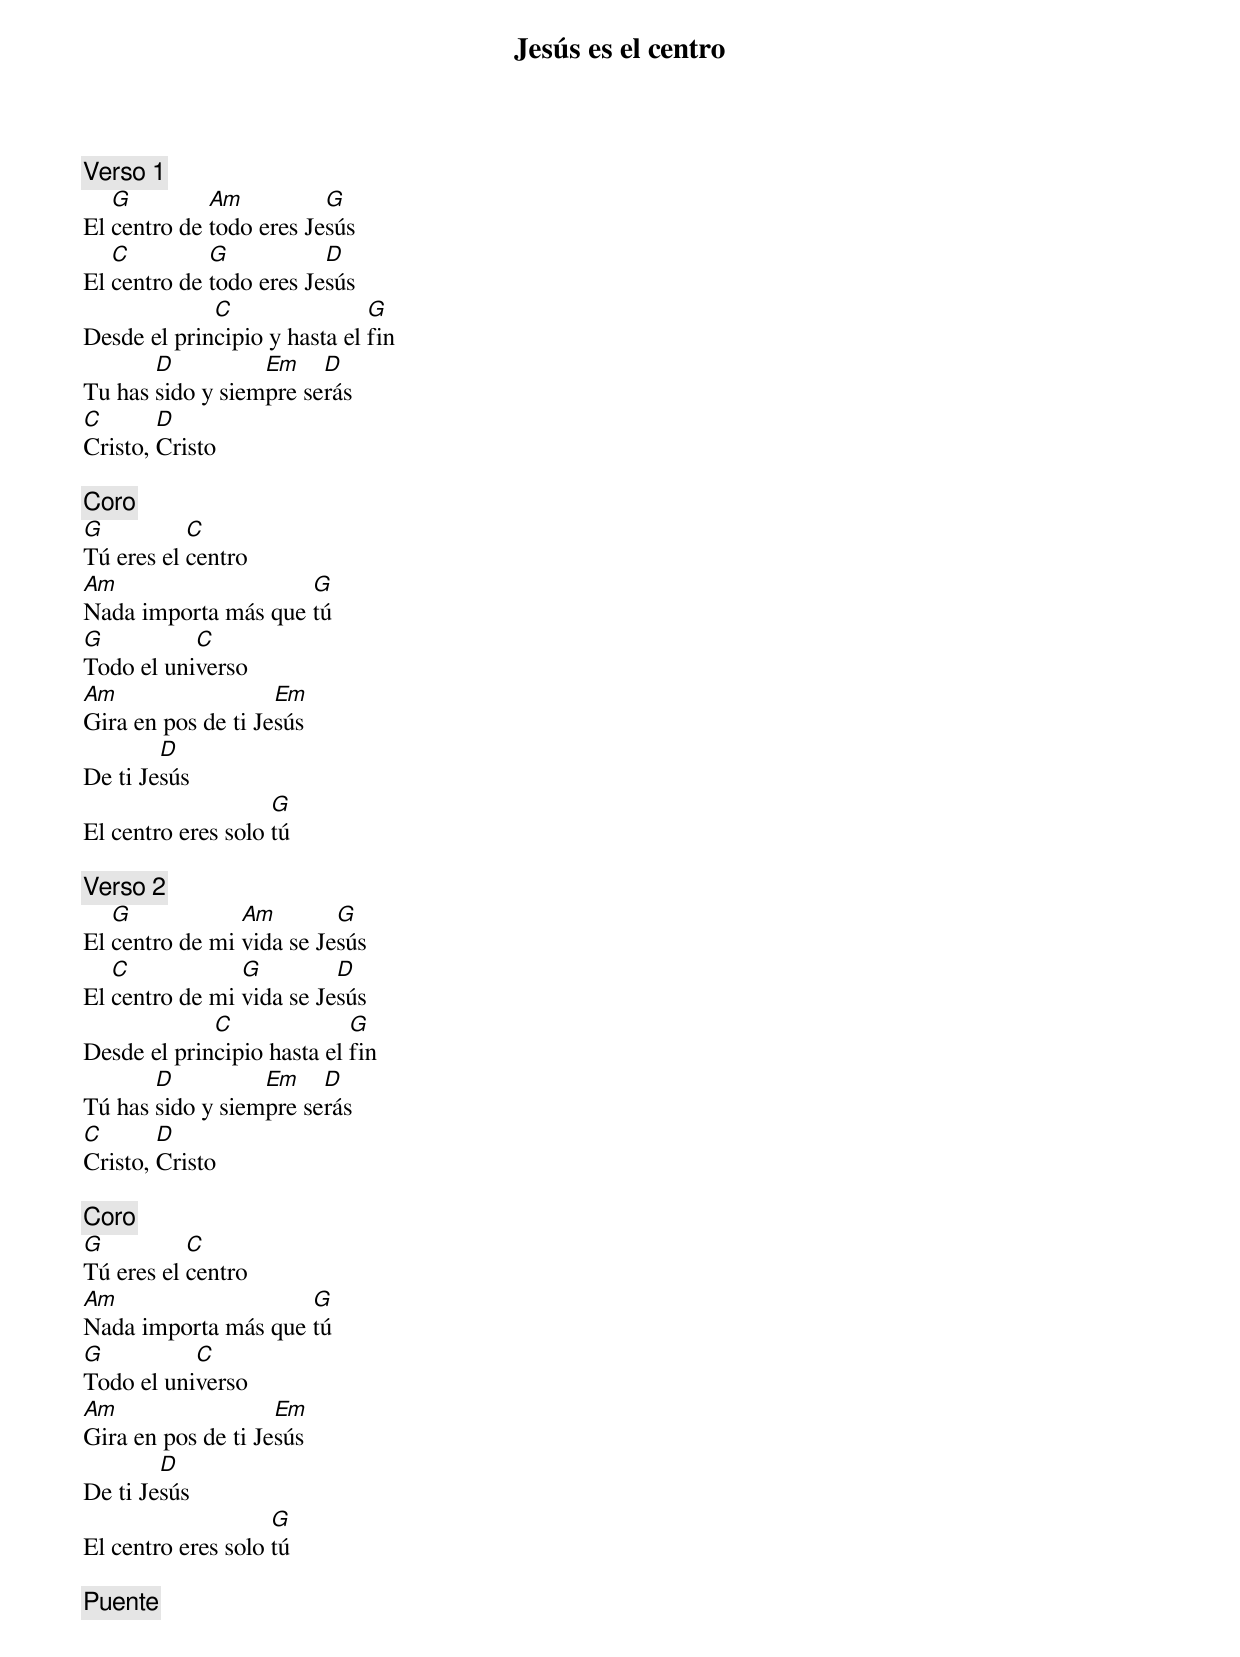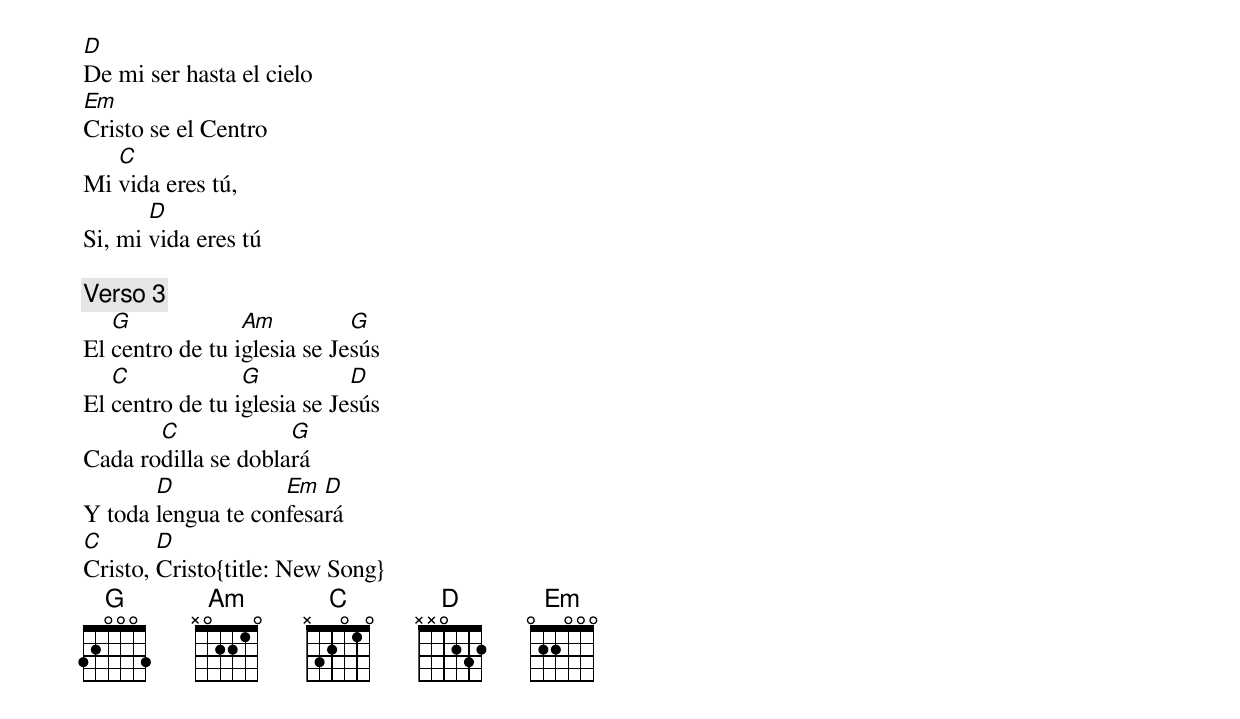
{title: Jesús es el centro}
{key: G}
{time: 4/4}

{comment: Verso 1}
El [G]centro de [Am]todo eres Je[G]sús
El [C]centro de [G]todo eres Je[D]sús
Desde el prin[C]cipio y hasta el [G]fin
Tu has [D]sido y siem[Em]pre se[D]rás
[C]Cristo, [D]Cristo

{comment: Coro}
[G]Tú eres el [C]centro
[Am]Nada importa más que [G]tú
[G]Todo el uni[C]verso
[Am]Gira en pos de ti Je[Em]sús
De ti Je[D]sús
El centro eres solo [G]tú

{comment: Verso 2}
El [G]centro de mi [Am]vida se Je[G]sús
El [C]centro de mi [G]vida se Je[D]sús
Desde el prin[C]cipio hasta el [G]fin
Tú has [D]sido y siem[Em]pre se[D]rás
[C]Cristo, [D]Cristo

{comment: Coro}
[G]Tú eres el [C]centro
[Am]Nada importa más que [G]tú
[G]Todo el uni[C]verso
[Am]Gira en pos de ti Je[Em]sús
De ti Je[D]sús
El centro eres solo [G]tú

{comment: Puente}
[D]De mi ser hasta el cielo
[Em]Cristo se el Centro
Mi [C]vida eres tú,
Si, mi [D]vida eres tú

{comment: Verso 3}
El [G]centro de tu i[Am]glesia se Je[G]sús
El [C]centro de tu i[G]glesia se Je[D]sús
Cada ro[C]dilla se dobla[G]rá
Y toda [D]lengua te con[Em]fesa[D]rá
[C]Cristo, [D]Cristo{title: New Song}
